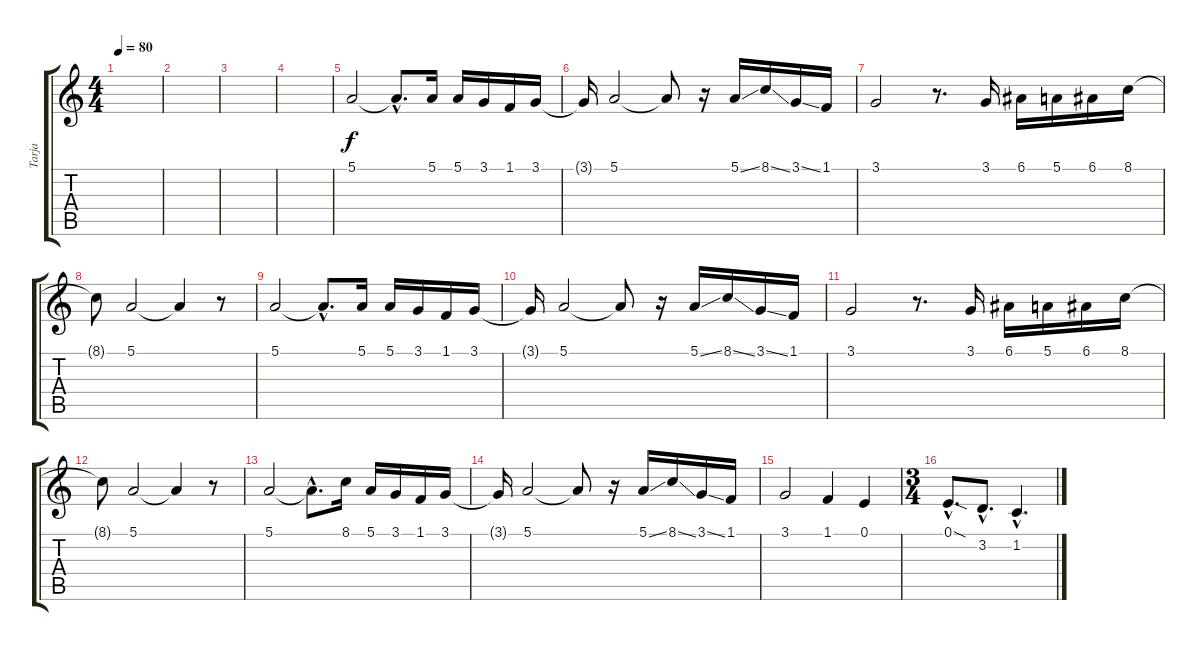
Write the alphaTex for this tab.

\track ("Tarja" "Tarja") {instrument voiceoohs}
\staff {score tabs}
\tuning (E4 B3 G3 D3 A2 E2) {hide}
\ts (4 4)
\tempo 80
\clef g2
\ks c
|
|
|
|
5.1.2 5.1{hac t}.8{d} 5.1.16 5.1.16 3.1.16 1.1.16 3.1.16 |
3.1{t}.16 5.1.2 5.1{t}.8 r.16 5.1{ss}.16 8.1{ss}.16 3.1{ss}.16 1.1.16 |
3.1.2 r.8{d} 3.1.16 6.1.16 5.1.16 6.1.16 8.1.16 |
8.1{t}.8 5.1.2 5.1{t}.4 r.8 |
5.1.2 5.1{hac t}.8{d} 5.1.16 5.1.16 3.1.16 1.1.16 3.1.16 |
3.1{t}.16 5.1.2 5.1{t}.8 r.16 5.1{ss}.16 8.1{ss}.16 3.1{ss}.16 1.1.16 |
3.1.2 r.8{d} 3.1.16 6.1.16 5.1.16 6.1.16 8.1.16 |
8.1{t}.8 5.1.2 5.1{t}.4 r.8 |
5.1.2 5.1{hac t}.8{d} 8.1.16 5.1.16 3.1.16 1.1.16 3.1.16 |
3.1{t}.16 5.1.2 5.1{t}.8 r.16 5.1{ss}.16 8.1{ss}.16 3.1{ss}.16 1.1.16 |
3.1.2 1.1.4 0.1.4 |
\ts (3 4)
0.1{sod hac}.8{d} 3.2{hac}.8{d} 1.2{hac}.4{d}
